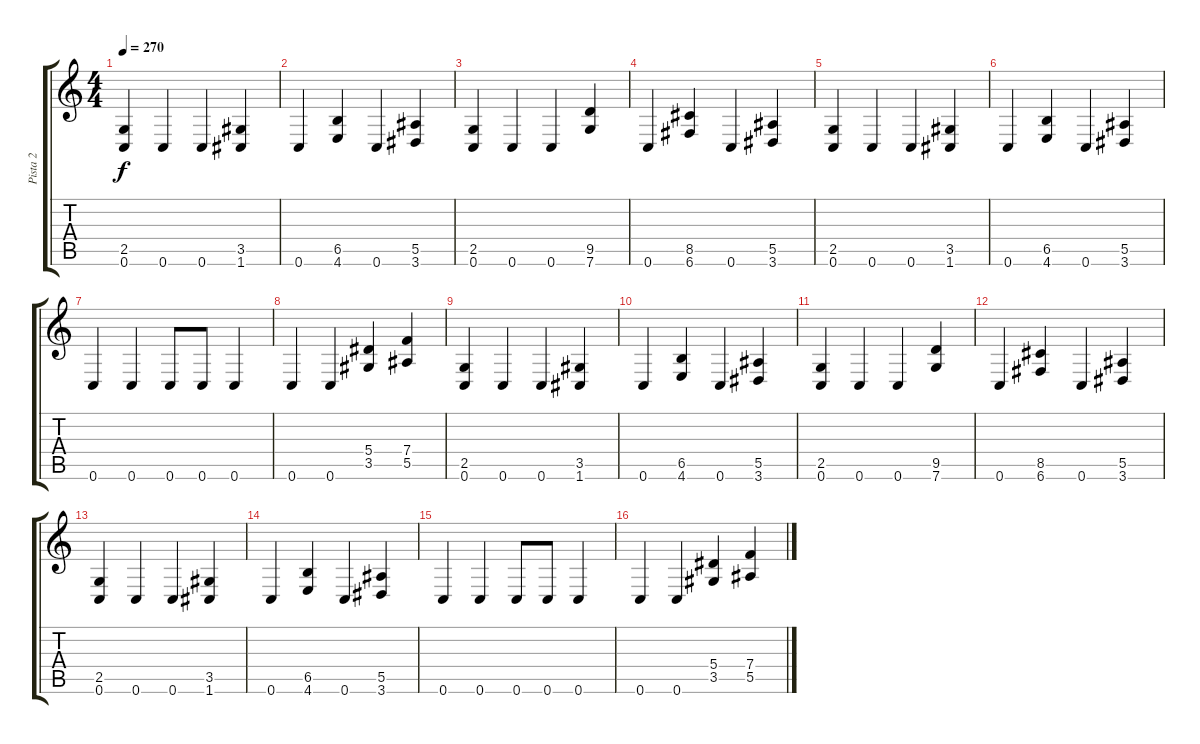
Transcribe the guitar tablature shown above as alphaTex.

\track ("Pista 2" "Pista 2") {instrument distortionguitar}
\staff {score tabs}
\tuning (C4 G3 Eb3 Bb2 F2 C2) {hide}
\ts (4 4)
\tempo 270
\clef g2
\ks c
(2.5 0.6).4{dy f} 0.6.4 0.6.4 (3.5 1.6).4 |
0.6.4 (6.5 4.6).4 0.6.4 (5.5 3.6).4 |
(2.5 0.6).4 0.6.4 0.6.4 (9.5 7.6).4 |
0.6.4 (8.5 6.6).4 0.6.4 (5.5 3.6).4 |
(2.5 0.6).4 0.6.4 0.6.4 (3.5 1.6).4 |
0.6.4 (6.5 4.6).4 0.6.4 (5.5 3.6).4 |
0.6.4 0.6.4 0.6.8 0.6.8 0.6.4 |
0.6.4 0.6.4 (5.4 3.5).4 (7.4 5.5).4 |
(2.5 0.6).4 0.6.4 0.6.4 (3.5 1.6).4 |
0.6.4 (6.5 4.6).4 0.6.4 (5.5 3.6).4 |
(2.5 0.6).4 0.6.4 0.6.4 (9.5 7.6).4 |
0.6.4 (8.5 6.6).4 0.6.4 (5.5 3.6).4 |
(2.5 0.6).4 0.6.4 0.6.4 (3.5 1.6).4 |
0.6.4 (6.5 4.6).4 0.6.4 (5.5 3.6).4 |
0.6.4 0.6.4 0.6.8 0.6.8 0.6.4 |
0.6.4 0.6.4 (5.4 3.5).4 (7.4 5.5).4
